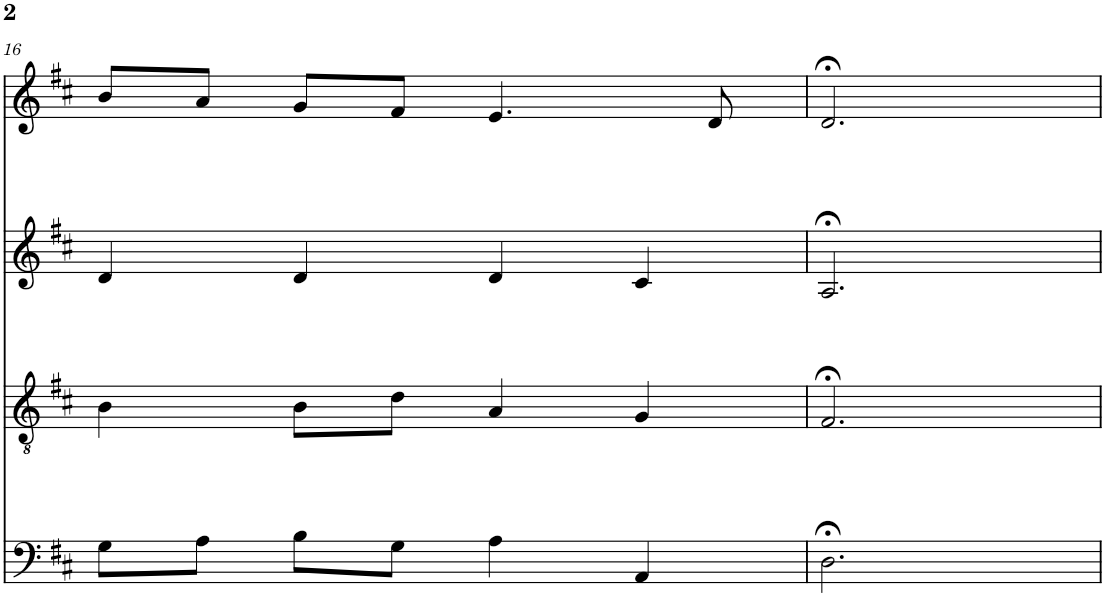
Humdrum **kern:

**kern	**kern	**kern	**kern
*part4	*part3	*part2	*part1
*staff4	*staff3	*staff2	*staff1
*I"bass	*I"tenor	*I"alto	*I"soprn
!!LO:PB:g=z
*clefF4	*clefGv2	*clefG2	*clefG2
*k[f#c#]	*k[f#c#]	*k[f#c#]	*k[f#c#]
*D:	*D:	*D:	*D:
*M4/4	*M4/4	*M4/4	*M4/4
=16	=16	=16	=16
8G\L	4B\	4d/	8b/L
8A\J	.	.	8a/J
8B\L	8B\L	4d/	8g/L
8G\J	8d\J	.	8f#/J
4A\	4A/	4d/	4.e/
4AA/	4G/	4c#/	.
.	.	.	8d/
=17	=17	=17	=17
2.D;<\	2.F#;</	2.A;</	2.d;</
=	=	=	=
*-	*-	*-	*-
